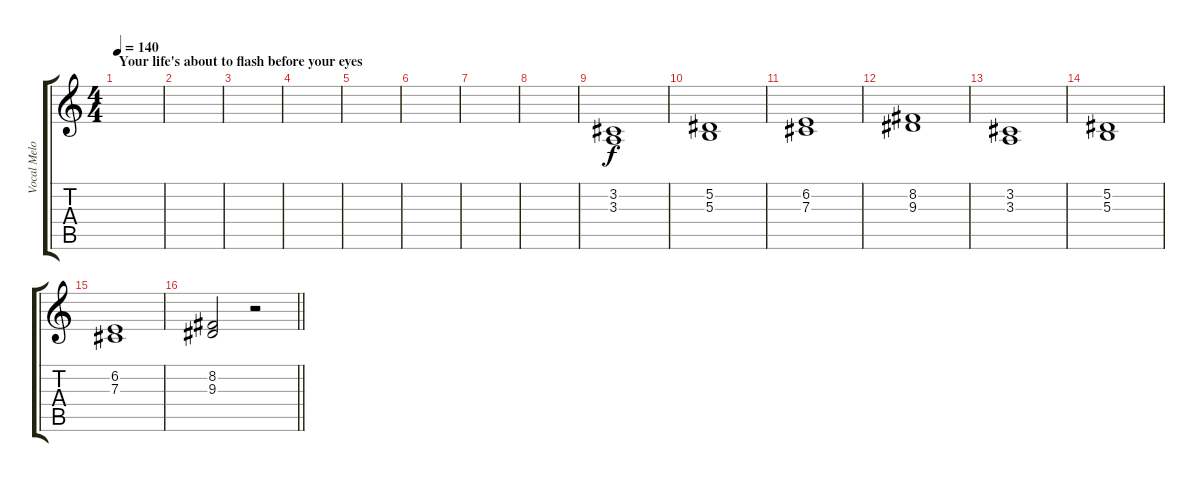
\track ("Vocal Melody " "Vocal Melo") {instrument lead1square}
\staff {score tabs}
\tuning (Eb4 Bb3 Gb3 Db3 Ab2 Db2) {hide}
\ts (4 4)
\section ("" "Your life's about to flash before your eyes")
\tempo 140
\clef g2
\ks c
|
|
|
|
|
|
|
|
(3.2 3.3).1 |
(5.2 5.3).1 |
(6.2 7.3).1 |
(8.2 9.3).1 |
(3.2 3.3).1 |
(5.2 5.3).1 |
(6.2 7.3).1 |
\barLineRight lightlight
(8.2 9.3).2 r.2
